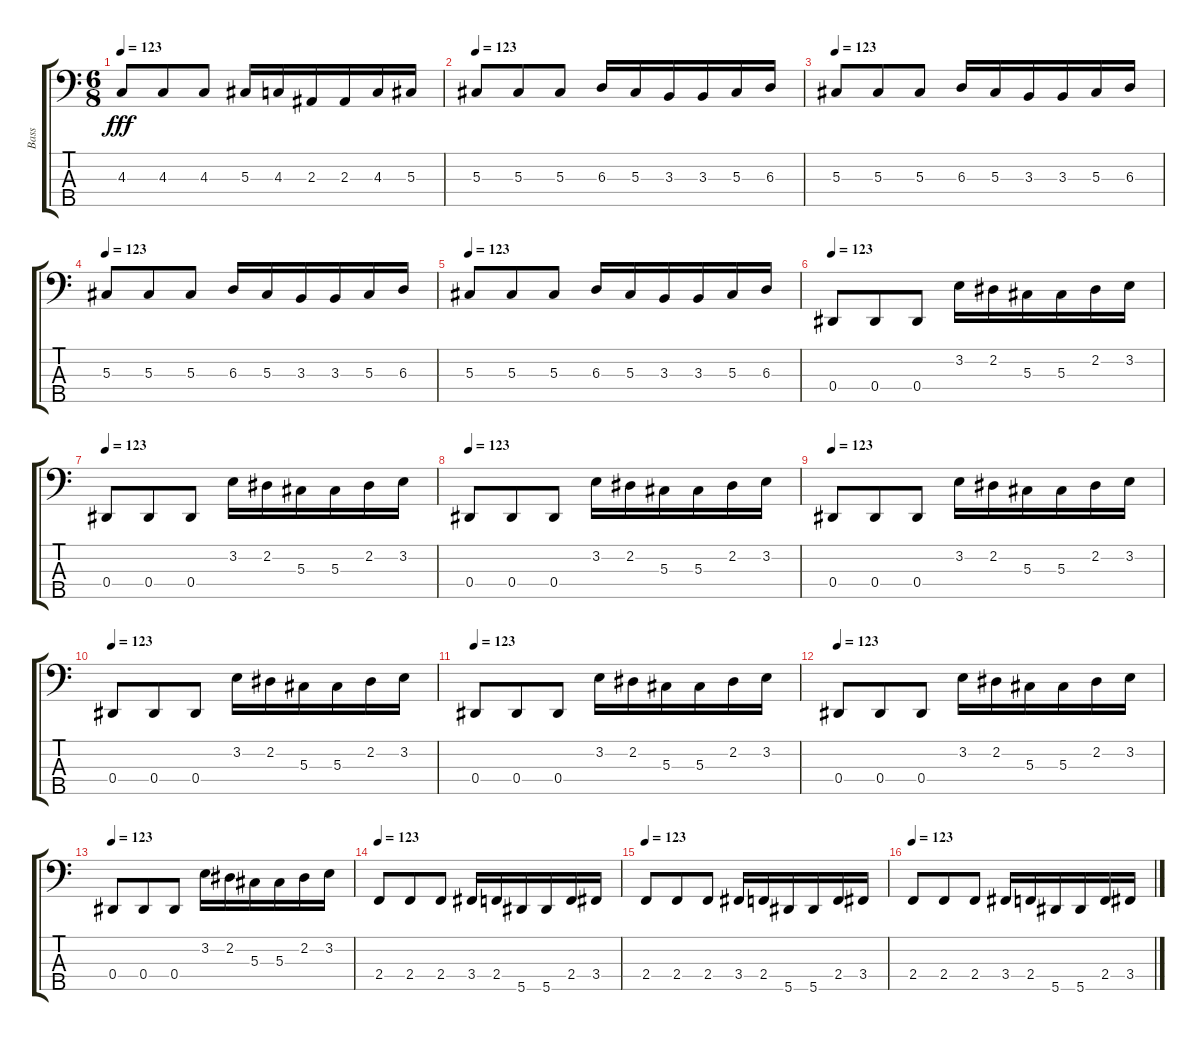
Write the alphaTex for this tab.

\track ("Bass" "Bass") {instrument electricbassfinger}
\staff {score tabs}
\tuning (Gb2 Db2 Ab1 Eb1 Bb0) {hide}
\ts (6 8)
\tempo 123
\clef f4
\ks c
4.3.8{dy fff} 4.3.8 4.3.8 5.3.16 4.3.16 2.3.16 2.3.16 4.3.16 5.3.16 |
\tempo 123
5.3.8 5.3.8 5.3.8 6.3.16 5.3.16 3.3.16 3.3.16 5.3.16 6.3.16 |
\tempo 123
5.3.8 5.3.8 5.3.8 6.3.16 5.3.16 3.3.16 3.3.16 5.3.16 6.3.16 |
\tempo 123
5.3.8 5.3.8 5.3.8 6.3.16 5.3.16 3.3.16 3.3.16 5.3.16 6.3.16 |
\tempo 123
5.3.8 5.3.8 5.3.8 6.3.16 5.3.16 3.3.16 3.3.16 5.3.16 6.3.16 |
\tempo 123
0.4.8 0.4.8 0.4.8 3.2.16 2.2.16 5.3.16 5.3.16 2.2.16 3.2.16 |
\tempo 123
0.4.8 0.4.8 0.4.8 3.2.16 2.2.16 5.3.16 5.3.16 2.2.16 3.2.16 |
\tempo 123
0.4.8 0.4.8 0.4.8 3.2.16 2.2.16 5.3.16 5.3.16 2.2.16 3.2.16 |
\tempo 123
0.4.8 0.4.8 0.4.8 3.2.16 2.2.16 5.3.16 5.3.16 2.2.16 3.2.16 |
\tempo 123
0.4.8 0.4.8 0.4.8 3.2.16 2.2.16 5.3.16 5.3.16 2.2.16 3.2.16 |
\tempo 123
0.4.8 0.4.8 0.4.8 3.2.16 2.2.16 5.3.16 5.3.16 2.2.16 3.2.16 |
\tempo 123
0.4.8 0.4.8 0.4.8 3.2.16 2.2.16 5.3.16 5.3.16 2.2.16 3.2.16 |
\tempo 123
0.4.8 0.4.8 0.4.8 3.2.16 2.2.16 5.3.16 5.3.16 2.2.16 3.2.16 |
\tempo 123
2.4.8 2.4.8 2.4.8 3.4.16 2.4.16 5.5.16 5.5.16 2.4.16 3.4.16 |
\tempo 123
2.4.8 2.4.8 2.4.8 3.4.16 2.4.16 5.5.16 5.5.16 2.4.16 3.4.16 |
\tempo 123
2.4.8 2.4.8 2.4.8 3.4.16 2.4.16 5.5.16 5.5.16 2.4.16 3.4.16
